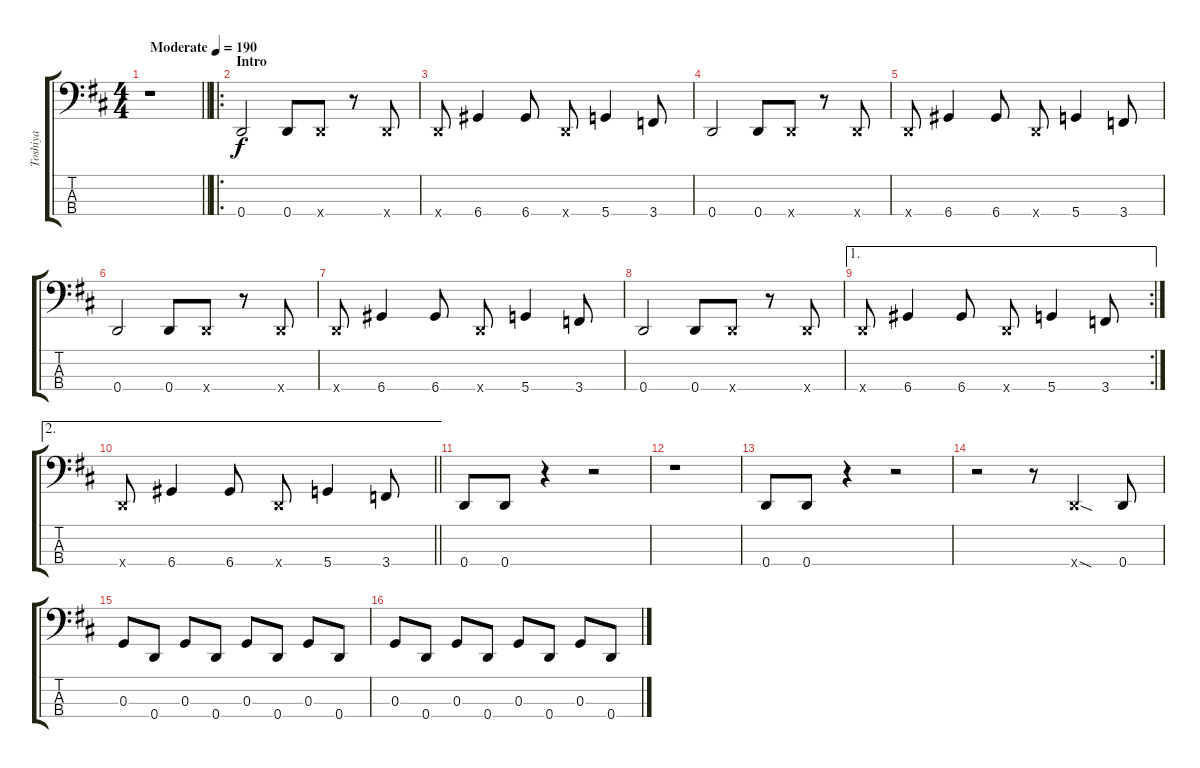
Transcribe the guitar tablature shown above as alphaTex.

\track ("Toshiya" "Toshiya") {instrument electricbasspick}
\staff {score tabs}
\tuning (F2 C2 G1 D1) {hide}
\ts (4 4)
\tempo (190 "Moderate")
\clef f4
\barLineRight lightlight
\ks d
r.1{dy f instrument electricbasspick} |
\ro
\section ("" "Intro")
0.4.2 0.4.8 0.4{x}.8 r.8 0.4{x}.8 |
0.4{x}.8 6.4.4 6.4.8 0.4{x}.8 5.4.4 3.4.8 |
0.4.2 0.4.8 0.4{x}.8 r.8 0.4{x}.8 |
0.4{x}.8 6.4.4 6.4.8 0.4{x}.8 5.4.4 3.4.8 |
0.4.2 0.4.8 0.4{x}.8 r.8 0.4{x}.8 |
0.4{x}.8 6.4.4 6.4.8 0.4{x}.8 5.4.4 3.4.8 |
0.4.2 0.4.8 0.4{x}.8 r.8 0.4{x}.8 |
\ae 1
\rc 2
0.4{x}.8 6.4.4 6.4.8 0.4{x}.8 5.4.4 3.4.8 |
\ae 2
\barLineRight lightlight
0.4{x}.8 6.4.4 6.4.8 0.4{x}.8 5.4.4 3.4.8 |
0.4.8 0.4.8 r.4 r.2 |
r.1 |
0.4.8 0.4.8 r.4 r.2 |
r.2 r.8 0.4{sod x}.4 0.4.8 |
0.3.8 0.4.8 0.3.8 0.4.8 0.3.8 0.4.8 0.3.8 0.4.8 |
0.3.8 0.4.8 0.3.8 0.4.8 0.3.8 0.4.8 0.3.8 0.4.8
